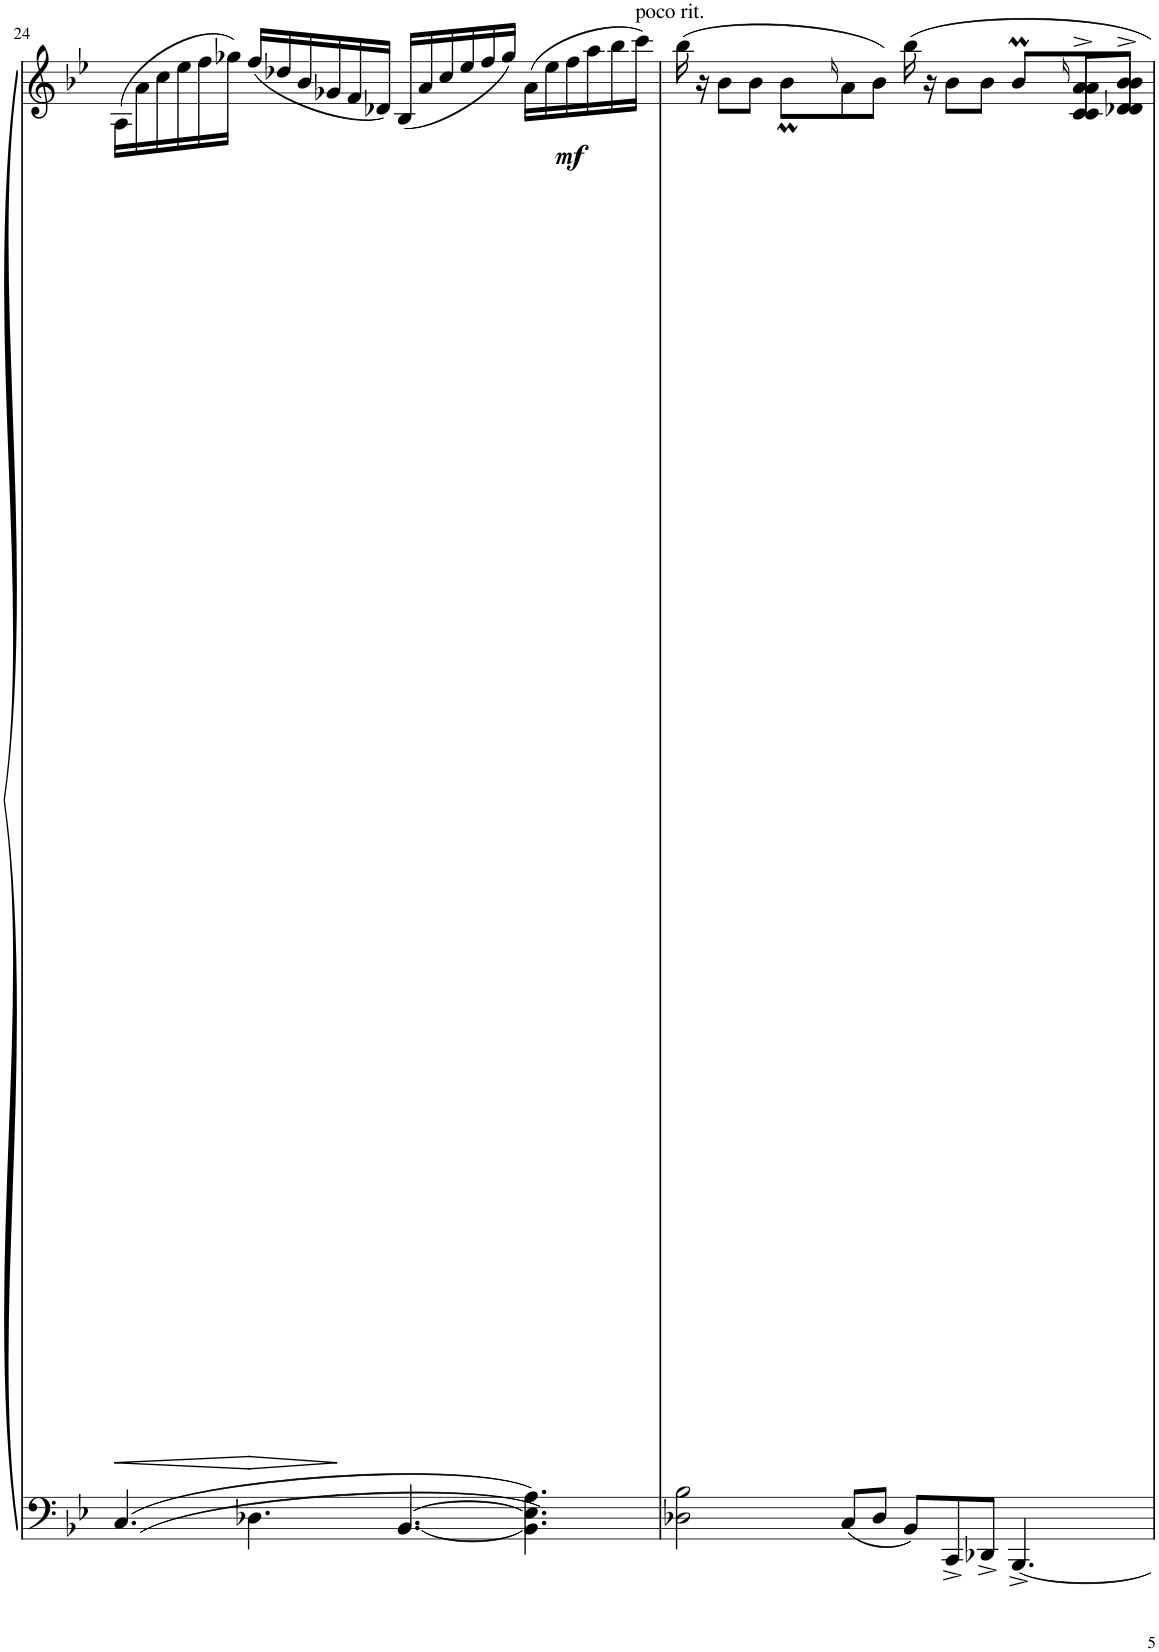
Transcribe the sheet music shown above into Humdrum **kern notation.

**kern	**kern	**dynam
*part1	*part1	*part1
*staff2	*staff1	*staff1/2
*I"Piano	*	*
*I'Pno	*	*
!!LO:PB:g=z
*clefF4	*clefG2	*
*k[b-e-]	*k[b-e-]	*
*M12/8	*M12/8	*
=24	=24	=24
!	!	!LO:HP:b
4.C/	(16A\LL	<
.	16a\	.
.	16cc\	.
.	16ee-\	.
.	16ff\	.
!	!	!LO:DY:b
.	16gg-X\JJ)	mf
!	!	!LO:HP:n=1:b
4.D-X\	(16ff/LL	[ >
.	16dd-X/	.
.	16b-/	.
.	16g-X/	.
.	16f/	]
.	16d-X/JJ)	.
[4.BB-/ [4.E-/	(16B-/LL	.
.	16a/	.
.	16cc/	.
.	16ee-/	.
.	16ff/	.
.	16gg-/JJ)	.
4.BB-\] 4.E-\] 4.A\	(16a\LL	.
.	16ee-\	.
.	16ff\	.
.	16aa\	.
.	16bb-\	.
!	!LO:TX:a:t=poco rit.	!
.	16ccc\JJ)	.
=25	=25	=25
*	*^	*
*	*	*^	*
2D-X\ 2B-\	(16bb-\	4ryy	1ryy	.
.	16r	.	.	.
.	8b-\L	.	.	.
.	8b-\J	8ryy	.	.
*	*Xbrackettup	*	*	*
.	48b-LLL	8b-M\L	.	.
.	48cc!	.	.	.
.	[48b-!JJJ	.	.	.
.	16b-!]	.	.	.
8C/L	8aL	8a\	.	.
8D-/J	8b-J)	8b-\J	.	.
8BB-/L	16bb-\	2.ryy	.	.
.	16r	.	.	.
8CC^/	8b-\L	.	.	.
8DD-X^/J	8b-\J	.	8ryy	.
[4.BBB-^/	48b-LLL	.	8b-M/L	.
.	48cc!	.	.	.
.	[48b-!JJJ	.	.	.
.	16b-!]	.	.	.
.	8c/^ 8a/^L	.	8c/ 8a/	.
.	8d-X/^ 8b-/^J	.	8d-/ 8b-/J	.
*	*v	*v	*v	*
=	=	=
*-	*-	*-
